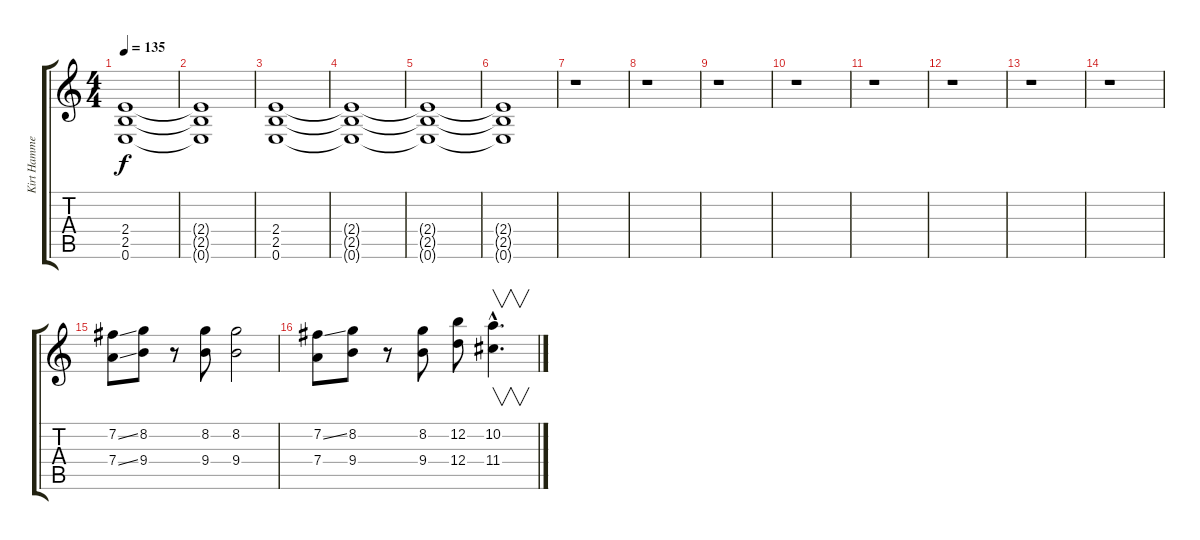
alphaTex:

\track ("Kirt Hammet (lead guitar)" "Kirt Hamme") {instrument electricguitarjazz}
\staff {score tabs}
\tuning (E4 B3 G3 D3 A2 E2) {hide}
\ts (4 4)
\tempo 135
\clef g2
\ks c
(2.4{t} 2.5{t} 0.6{t}).1{dy f} |
(2.4{t} 2.5{t} 0.6{t}).1 |
(2.4 2.5 0.6).1 |
(2.4{t} 2.5{t} 0.6{t}).1 |
(2.4{t} 2.5{t} 0.6{t}).1 |
(2.4{t} 2.5{t} 0.6{t}).1 |
r.1 |
r.1 |
r.1 |
r.1 |
r.1 |
r.1 |
r.1 |
r.1 |
(7.2{ss} 7.4{ss}).8 (8.2 9.4).8 r.8 (8.2 9.4).8 (8.2 9.4).2 |
(7.2{ss} 7.4).8 (8.2 9.4).8 r.8 (8.2 9.4).8 (12.2 12.4).8 (10.2{hac} 11.4{hac}).4{v d}
